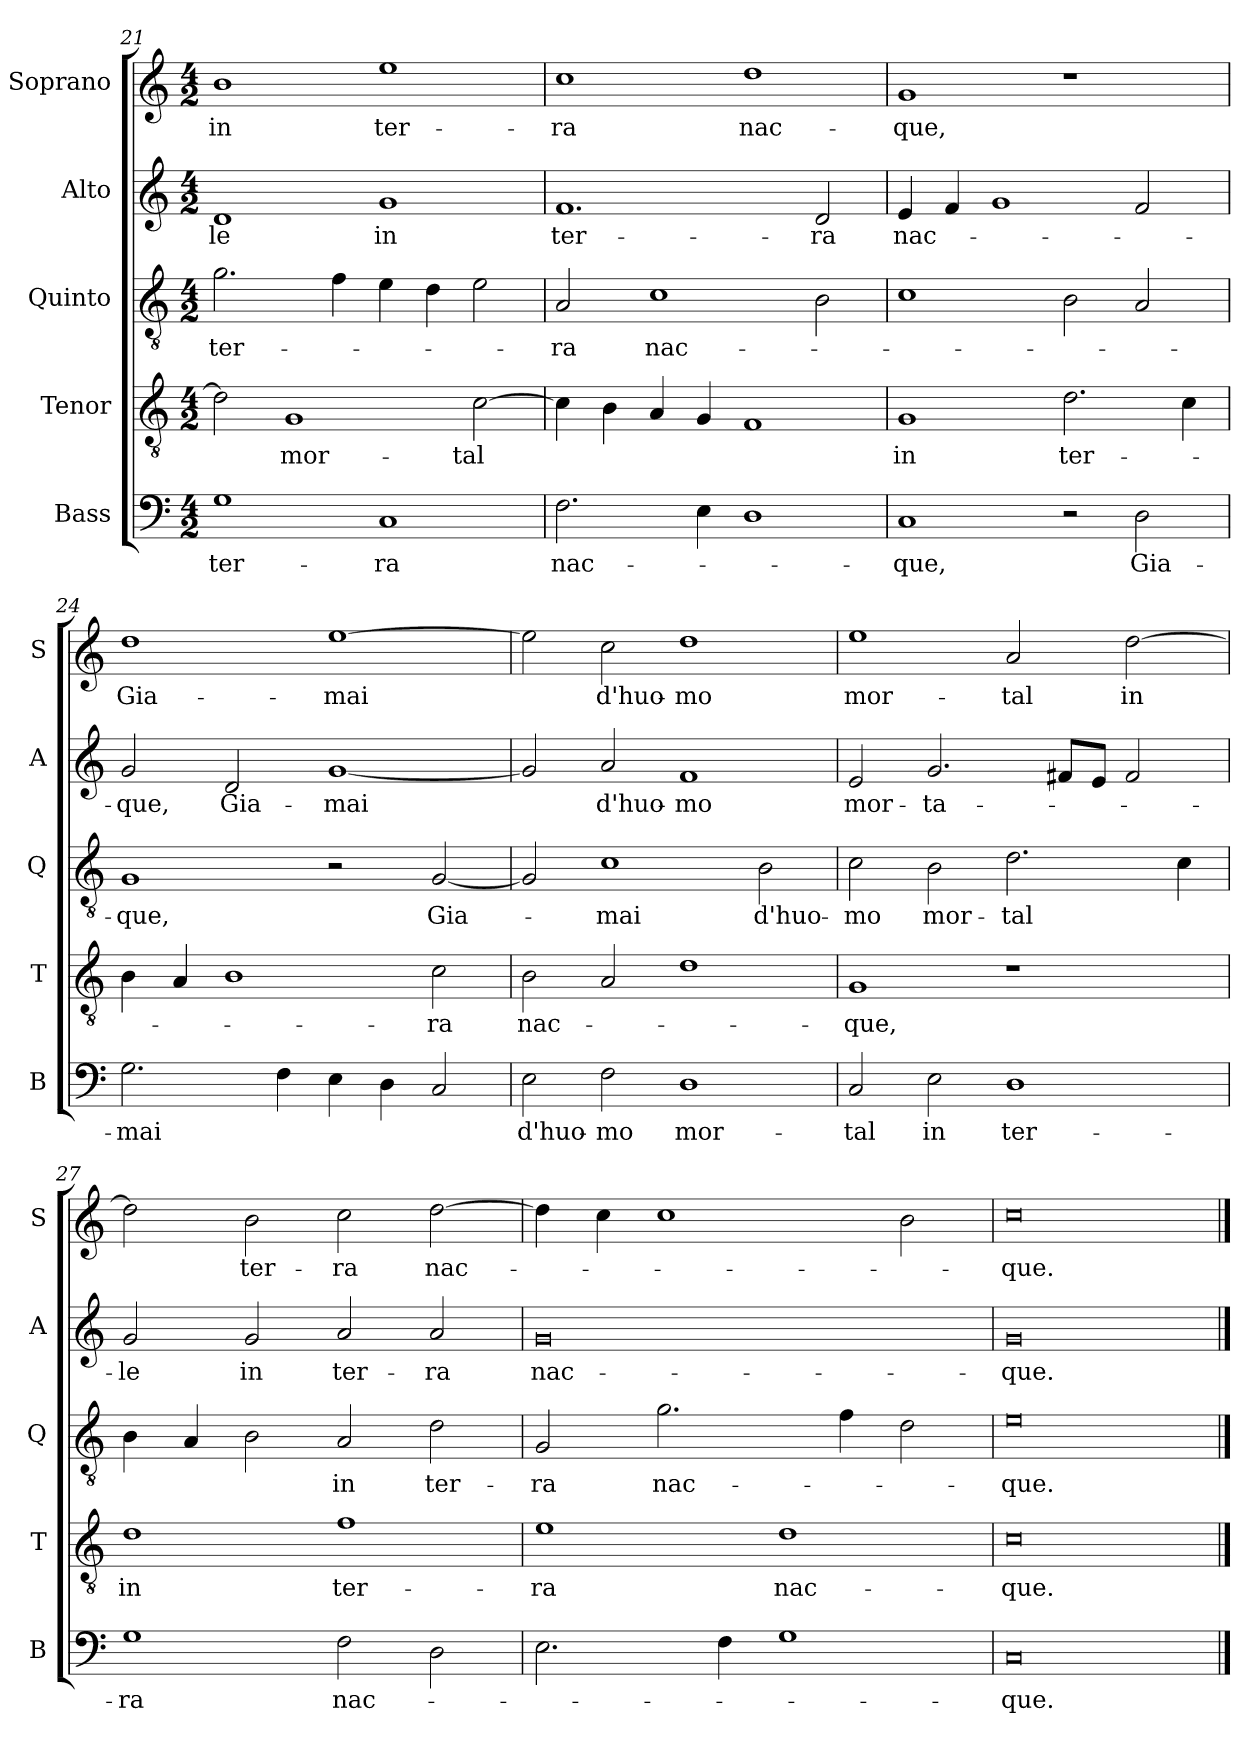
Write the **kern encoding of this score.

**kern	**text	**kern	**text	**kern	**text	**kern	**text	**kern	**text
*part5	*part5	*part4	*part4	*part3	*part3	*part2	*part2	*part1	*part1
*staff5	*staff5	*staff4	*staff4	*staff3	*staff3	*staff2	*staff2	*staff1	*staff1
*I"Bass	*	*I"Tenor	*	*I"Quinto	*	*I"Alto	*	*I"Soprano	*
*I'B	*	*I'T	*	*I'Q	*	*I'A	*	*I'S	*
*clefF4	*	*clefGv2	*	*clefGv2	*	*clefG2	*	*clefG2	*
*k[]	*	*k[]	*	*k[]	*	*k[]	*	*k[]	*
*C:	*	*C:	*	*C:	*	*C:	*	*C:	*
*M4/2	*	*M4/2	*	*M4/2	*	*M4/2	*	*M4/2	*
=21	=21	=21	=21	=21	=21	=21	=21	=21	=21
!	!LO:LY:b	!	!	!	!LO:LY:b	!	!LO:LY:b	!	!LO:LY:b
1G	ter-	2d\]	.	2.g\	ter-	1d	-le	1b	in
!	!	!	!LO:LY:b	!	!	!	!	!	!
.	.	1G	mor-	.	.	.	.	.	.
.	.	.	.	4f\	.	.	.	.	.
!	!LO:LY:b	!	!	!	!	!	!LO:LY:b	!	!LO:LY:b
1C	-ra	.	.	4e\	.	1g	in	1ee	ter-
.	.	.	.	4d\	.	.	.	.	.
!	!	!	!LO:LY:b	!	!	!	!	!	!
.	.	[2c\	-tal	2e\	.	.	.	.	.
!!LO:PB:g=z
=22	=22	=22	=22	=22	=22	=22	=22	=22	=22
!	!LO:LY:b	!	!	!	!LO:LY:b	!	!LO:LY:b	!	!LO:LY:b
2.F\	nac-	4c\]	.	2A/	-ra	1.f	ter-	1cc	-ra
.	.	4B\	.	.	.	.	.	.	.
!	!	!	!	!	!LO:LY:b	!	!	!	!
.	.	4A/	.	1c	nac-	.	.	.	.
4E\	.	4G/	.	.	.	.	.	.	.
!	!	!	!	!	!	!	!	!	!LO:LY:b
1D	.	1F	.	.	.	.	.	1dd	nac-
!	!	!	!	!	!	!	!LO:LY:b	!	!
.	.	.	.	2B\	.	2d/	-ra	.	.
=23	=23	=23	=23	=23	=23	=23	=23	=23	=23
!	!LO:LY:b	!	!LO:LY:b	!	!	!	!LO:LY:b	!	!LO:LY:b
1C	-que,	1G	in	1c	.	4e/	nac-	1g	-que,
.	.	.	.	.	.	4f/	.	.	.
.	.	.	.	.	.	1g	.	.	.
!	!	!	!LO:LY:b	!	!	!	!	!	!
2r	.	2.d\	ter-	2B\	.	.	.	1r	.
!	!LO:LY:b	!	!	!	!	!	!	!	!
2D\	Gia-	.	.	2A/	.	2f/	.	.	.
.	.	4c\	.	.	.	.	.	.	.
=24	=24	=24	=24	=24	=24	=24	=24	=24	=24
!	!LO:LY:b	!	!	!	!LO:LY:b	!	!LO:LY:b	!	!LO:LY:b
2.G\	-mai	4B\	.	1G	-que,	2g/	-que,	1dd	Gia-
.	.	4A/	.	.	.	.	.	.	.
!	!	!	!	!	!	!	!LO:LY:b	!	!
.	.	1B	.	.	.	2d/	Gia-	.	.
4F\	.	.	.	.	.	.	.	.	.
!	!	!	!	!	!	!	!LO:LY:b	!	!LO:LY:b
4E\	.	.	.	2r	.	[1g	-mai	[1ee	-mai
4D\	.	.	.	.	.	.	.	.	.
!	!	!	!LO:LY:b	!	!LO:LY:b	!	!	!	!
2C/	.	2c\	-ra	[2G/	Gia-	.	.	.	.
=25	=25	=25	=25	=25	=25	=25	=25	=25	=25
!	!LO:LY:b	!	!LO:LY:b	!	!	!	!	!	!
2E\	d'huo-	2B\	nac-	2G/]	.	2g/]	.	2ee\]	.
!	!LO:LY:b	!	!	!	!LO:LY:b	!	!LO:LY:b	!	!LO:LY:b
2F\	-mo	2A/	.	1c	-mai	2a/	d'huo-	2cc\	d'huo-
!	!LO:LY:b	!	!	!	!	!	!LO:LY:b	!	!LO:LY:b
1D	mor-	1d	.	.	.	1f	-mo	1dd	-mo
!	!	!	!	!	!LO:LY:b	!	!	!	!
.	.	.	.	2B\	d'huo-	.	.	.	.
!!LO:LB:g=z
=26	=26	=26	=26	=26	=26	=26	=26	=26	=26
!	!LO:LY:b	!	!LO:LY:b	!	!LO:LY:b	!	!LO:LY:b	!	!LO:LY:b
2C/	-tal	1G	-que,	2c\	-mo	2e/	mor-	1ee	mor-
!	!LO:LY:b	!	!	!	!LO:LY:b	!	!LO:LY:b	!	!
2E\	in	.	.	2B\	mor-	2.g/	-ta-	.	.
!	!LO:LY:b	!	!	!	!LO:LY:b	!	!	!	!LO:LY:b
1D	ter-	1r	.	2.d\	-tal	.	.	2a/	-tal
.	.	.	.	.	.	8f#X/L	.	.	.
.	.	.	.	.	.	8e/J	.	.	.
!	!	!	!	!	!	!	!	!	!LO:LY:b
.	.	.	.	.	.	2f#/	.	[2dd\	in
.	.	.	.	4c\	.	.	.	.	.
=27	=27	=27	=27	=27	=27	=27	=27	=27	=27
!	!LO:LY:b	!	!LO:LY:b	!	!	!	!LO:LY:b	!	!
1G	-ra	1d	in	4B\	.	2g/	-le	2dd\]	.
.	.	.	.	4A/	.	.	.	.	.
!	!	!	!	!	!	!	!LO:LY:b	!	!LO:LY:b
.	.	.	.	2B\	.	2g/	in	2b\	ter-
!	!LO:LY:b	!	!LO:LY:b	!	!LO:LY:b	!	!LO:LY:b	!	!LO:LY:b
2F\	nac-	1f	ter-	2A/	in	2a/	ter-	2cc\	-ra
!	!	!	!	!	!LO:LY:b	!	!LO:LY:b	!	!LO:LY:b
2D\	.	.	.	2d\	ter-	2a/	-ra	[2dd\	nac-
=28	=28	=28	=28	=28	=28	=28	=28	=28	=28
!	!	!	!LO:LY:b	!	!LO:LY:b	!	!LO:LY:b	!	!
2.E\	.	1e	-ra	2G/	-ra	0g	nac-	4dd\]	.
.	.	.	.	.	.	.	.	4cc\	.
!	!	!	!	!	!LO:LY:b	!	!	!	!
.	.	.	.	2.g\	nac-	.	.	1cc	.
4F\	.	.	.	.	.	.	.	.	.
!	!	!	!LO:LY:b	!	!	!	!	!	!
1G	.	1d	nac-	.	.	.	.	.	.
.	.	.	.	4f\	.	.	.	.	.
.	.	.	.	2d\	.	.	.	2b\	.
=29	=29	=29	=29	=29	=29	=29	=29	=29	=29
!	!LO:LY:b	!	!LO:LY:b	!	!LO:LY:b	!	!LO:LY:b	!	!LO:LY:b
0C	-que.	0c	-que.	0e	-que.	0g	-que.	0cc	-que.
==	==	==	==	==	==	==	==	==	==
*-	*-	*-	*-	*-	*-	*-	*-	*-	*-
